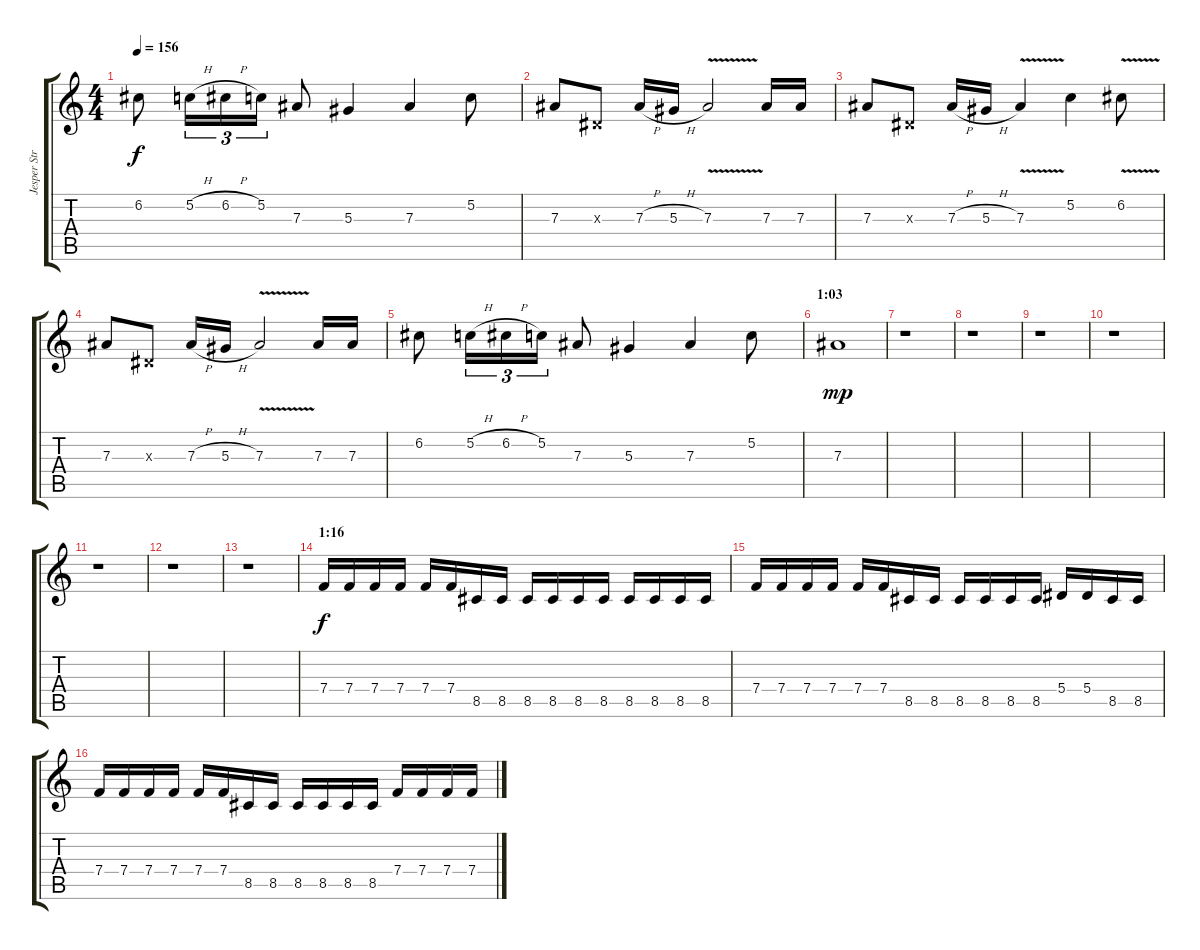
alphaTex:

\track ("Jesper Strömblad" "Jesper Str") {instrument distortionguitar}
\staff {score tabs}
\tuning (C4 G3 Eb3 Bb2 F2 C2) {hide}
\ts (4 4)
\tempo 156
\clef g2
\ks c
6.2.8{dy f} 5.2{h}.16{tu (3 2)} 6.2{h}.16{tu (3 2)} 5.2.16{tu (3 2)} 7.3.8 5.3.4 7.3.4 5.2.8 |
7.3.8 0.3{x}.8 7.3{h}.16 5.3{h}.16 7.3{v}.2 7.3.16 7.3.16 |
7.3.8 0.3{x}.8 7.3{h}.16 5.3{h}.16 7.3{v}.4 5.2.4 6.2{v}.8 |
7.3.8 0.3{x}.8 7.3{h}.16 5.3{h}.16 7.3{v}.2 7.3.16 7.3.16 |
6.2.8 5.2{h}.16{tu (3 2)} 6.2{h}.16{tu (3 2)} 5.2.16{tu (3 2)} 7.3.8 5.3.4 7.3.4 5.2.8 |
\section ("" "1:03")
7.3.1{dy mp volume 8} |
r.1 |
r.1 |
r.1 |
r.1 |
r.1 |
r.1 |
r.1 |
\section ("" "1:16")
7.4.16{dy f volume 16} 7.4.16 7.4.16 7.4.16 7.4.16 7.4.16 8.5.16 8.5.16 8.5.16 8.5.16 8.5.16 8.5.16 8.5.16 8.5.16 8.5.16 8.5.16 |
7.4.16 7.4.16 7.4.16 7.4.16 7.4.16 7.4.16 8.5.16 8.5.16 8.5.16 8.5.16 8.5.16 8.5.16 5.4.16 5.4.16 8.5.16 8.5.16 |
7.4.16 7.4.16 7.4.16 7.4.16 7.4.16 7.4.16 8.5.16 8.5.16 8.5.16 8.5.16 8.5.16 8.5.16 7.4.16 7.4.16 7.4.16 7.4.16
